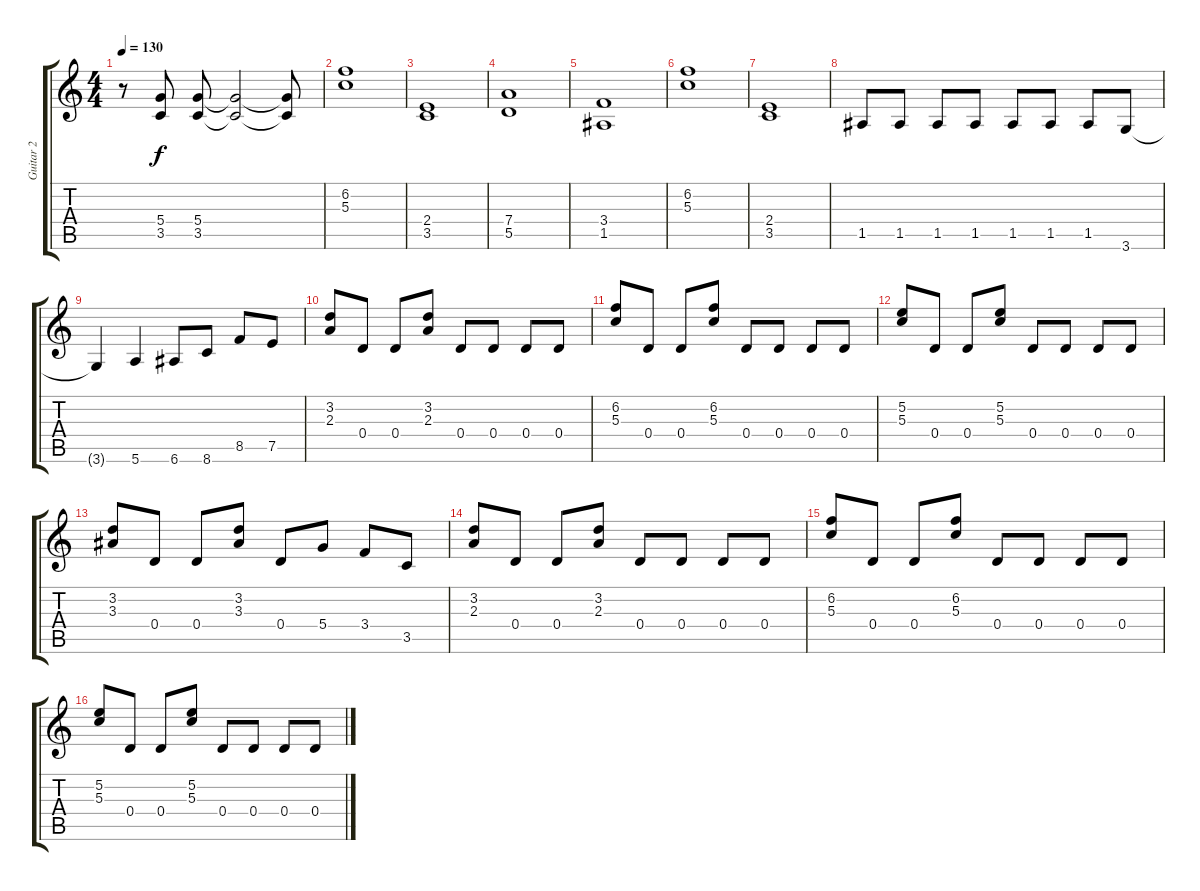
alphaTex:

\track ("Guitar 2" "Guitar 2") {instrument distortionguitar}
\staff {score tabs}
\tuning (E4 B3 G3 D3 A2 E2) {hide}
\ts (4 4)
\tempo 130
\clef g2
\ks c
r.8{dy f} (5.4 3.5).8 (5.4 3.5).8 (5.4{t} 3.5{t}).2 (5.4{t} 3.5{t}).8 |
(6.2 5.3).1 |
(2.4 3.5).1 |
(7.4 5.5).1 |
(3.4 1.5).1 |
(6.2 5.3).1 |
(2.4 3.5).1 |
1.5.8 1.5.8 1.5.8 1.5.8 1.5.8 1.5.8 1.5.8 3.6.8 |
3.6{t}.4 5.6.4 6.6.8 8.6.8 8.5.8 7.5.8 |
(3.2 2.3).8 0.4.8 0.4.8 (3.2 2.3).8 0.4.8 0.4.8 0.4.8 0.4.8 |
(6.2 5.3).8 0.4.8 0.4.8 (6.2 5.3).8 0.4.8 0.4.8 0.4.8 0.4.8 |
(5.2 5.3).8 0.4.8 0.4.8 (5.2 5.3).8 0.4.8 0.4.8 0.4.8 0.4.8 |
(3.2 3.3).8 0.4.8 0.4.8 (3.2 3.3).8 0.4.8 5.4.8 3.4.8 3.5.8 |
(3.2 2.3).8 0.4.8 0.4.8 (3.2 2.3).8 0.4.8 0.4.8 0.4.8 0.4.8 |
(6.2 5.3).8 0.4.8 0.4.8 (6.2 5.3).8 0.4.8 0.4.8 0.4.8 0.4.8 |
(5.2 5.3).8 0.4.8 0.4.8 (5.2 5.3).8 0.4.8 0.4.8 0.4.8 0.4.8
